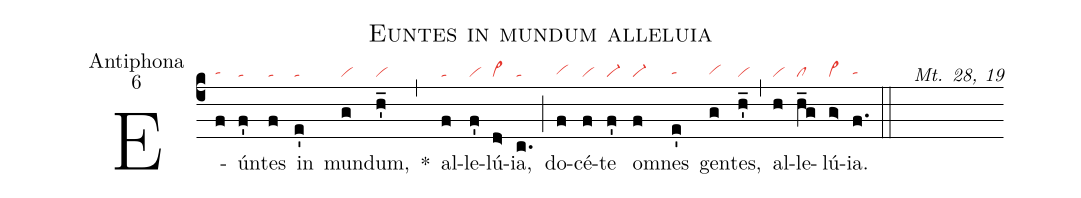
name: Euntes in mundum alleluia;
office-part: Antiphona;
mode: 6;
commentary: Mt. 28, 19;
nabc-lines: 1;
%%
(c4)
E(f|tahg)ún(f'|ta)tes(f|ta) in(e'|ta) mun(g|vi)dum,(h'_|vi) *(,)
al(f|ta)le(f'|vi)lú(d>|vi>)ia,(c.|ta) (;)
do(f|vihg)cé(f|vi)te(f'|vi-) om(f|vi-)nes(e'|tahg) gen(g|vihg)tes,(h'_|vi) (,)
al(h|vi)le(h_g|cl)lú(g>|vi>)ia.(f.|tahg) (::)
